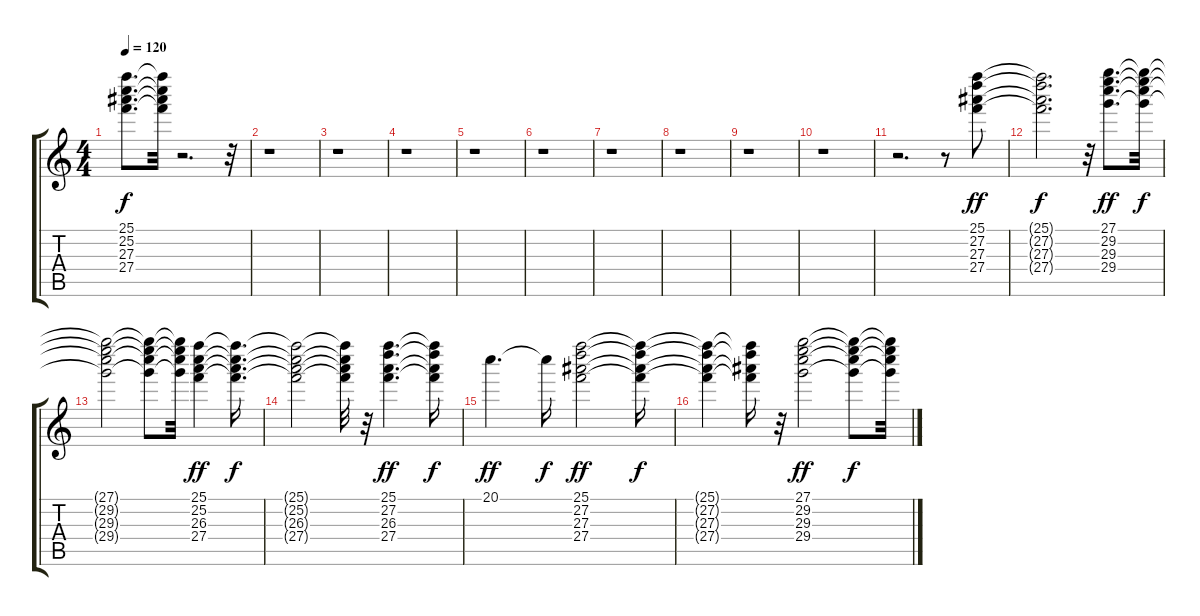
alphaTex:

\track "" {instrument overdrivenguitar}
\staff {score tabs}
\tuning (E4 B3 G3 D3 A2 E2) {hide}
\ts (4 4)
\tempo 120
\clef g2
\ks c
(25.1{t} 25.2{t} 27.3{t} 27.4{t}).8{d dy f} (25.1{t} 25.2{t} 27.3{t} 27.4{t}).32 r.2{d} r.32 |
r.1 |
r.1 |
r.1 |
r.1 |
r.1 |
r.1 |
r.1 |
r.1 |
r.1 |
r.2{d} r.8 (25.1 27.2 27.3 27.4).8{dy ff} |
(25.1{t} 27.2{t} 27.3{t} 27.4{t}).2{d dy f} r.32 (27.1 29.2 29.3 29.4).8{d dy ff} (27.1{t} 29.2{t} 29.3{t} 29.4{t}).32{dy f} |
(27.1{t} 29.2{t} 29.3{t} 29.4{t}).2 (27.1{t} 29.2{t} 29.3{t} 29.4{t}).8 (27.1{t} 29.2{t} 29.3{t} 29.4{t}).32 (25.1 25.2 26.3 27.4).4{dy ff} (25.1{t} 25.2{t} 26.3{t} 27.4{t}).16{d dy f} |
(25.1{t} 25.2{t} 26.3{t} 27.4{t}).2 (25.1{t} 25.2{t} 26.3{t} 27.4{t}).32 r.32 (25.1 27.2 26.3 27.4).4{d dy ff} (25.1{t} 27.2{t} 26.3{t} 27.4{t}).16{dy f} |
20.1.4{d dy ff} 20.1{t}.16{dy f} (25.1 27.2 27.3 27.4).2{dy ff} (25.1{t} 27.2{t} 27.3{t} 27.4{t}).16{dy f} |
(25.1{t} 27.2{t} 27.3{t} 27.4{t}).4 (25.1{t} 27.2{t} 27.3{t} 27.4{t}).16 r.32 (27.1 29.2 29.3 29.4).2{dy ff} (27.1{t} 29.2{t} 29.3{t} 29.4{t}).8{dy f} (27.1{t} 29.2{t} 29.3{t} 29.4{t}).32
